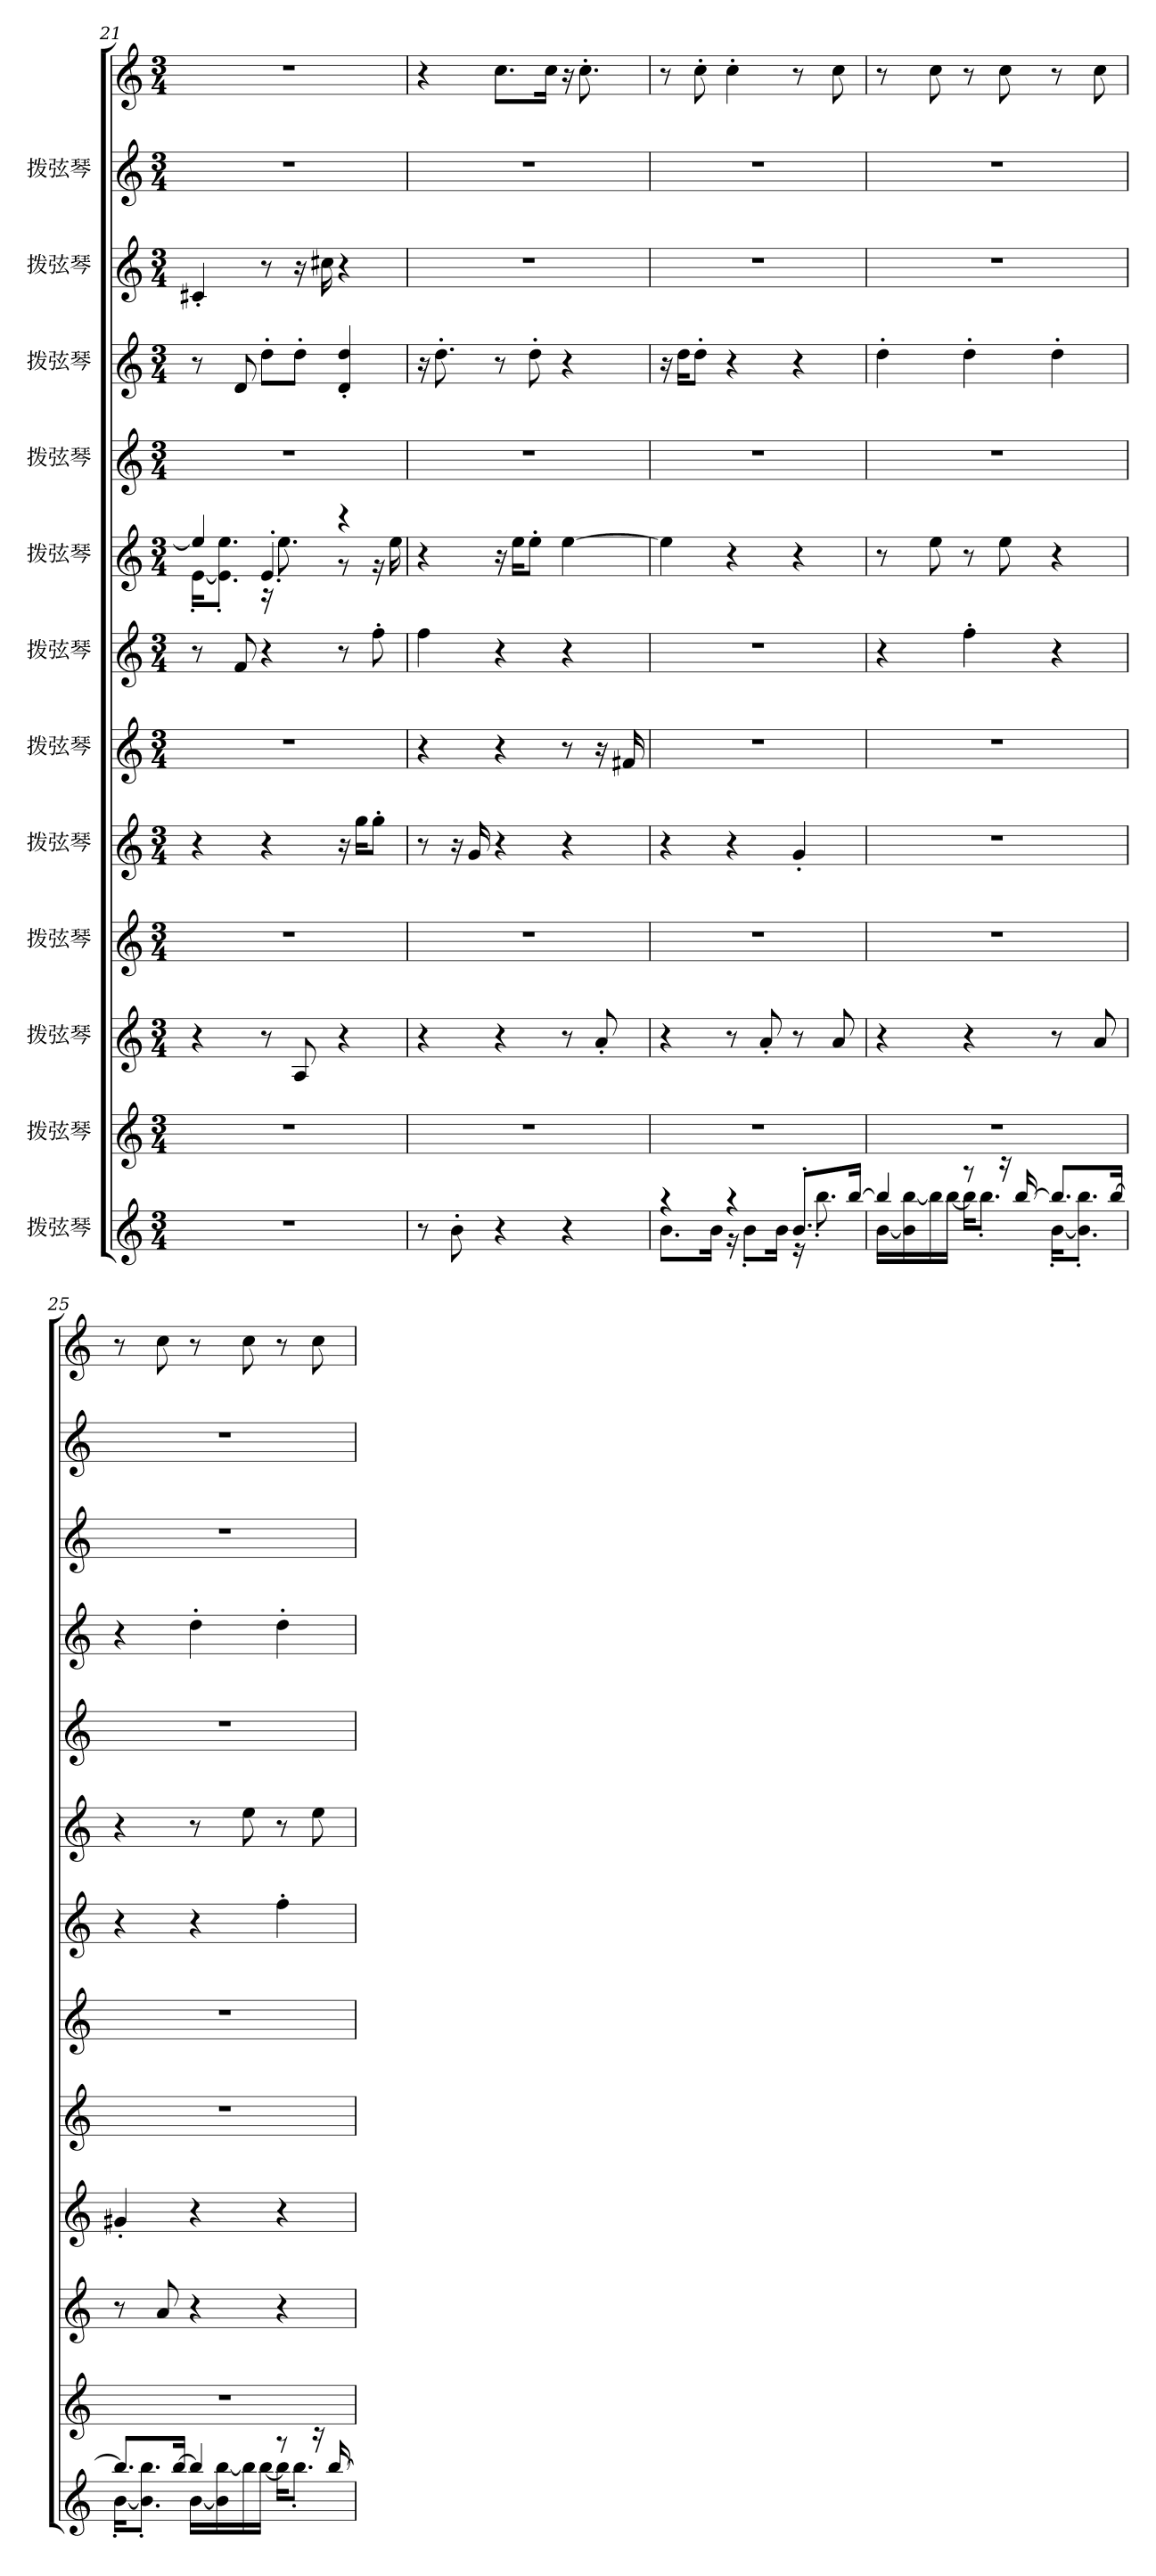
**kern	**kern	**kern	**kern	**kern	**kern	**kern	**kern	**kern	**kern	**kern	**kern	**kern
*part12	*part11	*part10	*part9	*part8	*part7	*part6	*part5	*part4	*part3	*part2	*part1	*part1
*staff13	*staff12	*staff11	*staff10	*staff9	*staff8	*staff7	*staff6	*staff5	*staff4	*staff3	*staff2	*staff1
*I"拨弦琴	*I"拨弦琴	*I"拨弦琴	*I"拨弦琴	*I"拨弦琴	*I"拨弦琴	*I"拨弦琴	*I"拨弦琴	*I"拨弦琴	*I"拨弦琴	*I"拨弦琴	*I"拨弦琴	*
!!LO:PB:g=z
*clefG2	*clefG2	*clefG2	*clefG2	*clefG2	*clefG2	*clefG2	*clefG2	*clefG2	*clefG2	*clefG2	*clefG2	*clefG2
*k[]	*k[]	*k[]	*k[]	*k[]	*k[]	*k[]	*k[]	*k[]	*k[]	*k[]	*k[]	*k[]
*M3/4	*M3/4	*M3/4	*M3/4	*M3/4	*M3/4	*M3/4	*M3/4	*M3/4	*M3/4	*M3/4	*M3/4	*M3/4
=21	=21	=21	=21	=21	=21	=21	=21	=21	=21	=21	=21	=21
*	*	*	*	*	*	*	*^	*	*	*	*	*
2.r	2.r	4r	2.r	4r	2.r	8r	4ee/]	[16e'\KL	2.r	8r	4c#X'/	2.r	2.r
.	.	.	.	.	.	.	.	8.e\]' 8.ee\'J	.	.	.	.	.
.	.	.	.	.	.	8f/	.	.	.	8d/	.	.	.
.	.	8r	.	4r	.	4r	4e'/	16r	.	8dd'\L	8r	.	.
.	.	.	.	.	.	.	.	8.ee'\	.	.	.	.	.
.	.	8A/	.	.	.	.	.	.	.	8dd'\J	16r	.	.
.	.	.	.	.	.	.	.	.	.	.	16cc#X\	.	.
.	.	4r	.	16r	.	8r	4r	8r	.	4d/' 4dd/'	4r	.	.
.	.	.	.	16gg\KL	.	.	.	.	.	.	.	.	.
.	.	.	.	8gg'\J	.	8ff'\	.	16r	.	.	.	.	.
.	.	.	.	.	.	.	.	16ee\	.	.	.	.	.
*	*	*	*	*	*	*	*v	*v	*	*	*	*	*
=22	=22	=22	=22	=22	=22	=22	=22	=22	=22	=22	=22	=22
8r	2.r	4r	2.r	8r	4r	4ff\	4r	2.r	16r	2.r	2.r	4r
.	.	.	.	.	.	.	.	.	8.dd'\	.	.	.
8b'\	.	.	.	16r	.	.	.	.	.	.	.	.
.	.	.	.	16g/	.	.	.	.	.	.	.	.
4r	.	4r	.	4r	4r	4r	16r	.	8r	.	.	8.cc\L
.	.	.	.	.	.	.	16ee\KL	.	.	.	.	.
.	.	.	.	.	.	.	8ee'\J	.	8dd'\	.	.	.
.	.	.	.	.	.	.	.	.	.	.	.	16cc\Jk
4r	.	8r	.	4r	8r	4r	[4ee\	.	4r	.	.	16r
.	.	.	.	.	.	.	.	.	.	.	.	8.cc'\
.	.	8a'/	.	.	16r	.	.	.	.	.	.	.
.	.	.	.	.	16f#X/	.	.	.	.	.	.	.
=23	=23	=23	=23	=23	=23	=23	=23	=23	=23	=23	=23	=23
*^	*	*	*	*	*	*	*	*	*	*	*	*
4r	8.b\L	2.r	4r	2.r	4r	2.r	2.r	4ee\]	2.r	16r	2.r	2.r	8r
.	.	.	.	.	.	.	.	.	.	16dd\KL	.	.	.
.	.	.	.	.	.	.	.	.	.	8dd'\J	.	.	8cc'\
.	16b\Jk	.	.	.	.	.	.	.	.	.	.	.	.
4r	16r	.	8r	.	4r	.	.	4r	.	4r	.	.	4cc'\
.	8b'\L	.	.	.	.	.	.	.	.	.	.	.	.
.	.	.	8a'/	.	.	.	.	.	.	.	.	.	.
.	16b\Jk	.	.	.	.	.	.	.	.	.	.	.	.
8.b'/L	16r	.	8r	.	4g'/	.	.	4r	.	4r	.	.	8r
.	8.bb'\	.	.	.	.	.	.	.	.	.	.	.	.
.	.	.	8a/	.	.	.	.	.	.	.	.	.	8cc\
[16bb/Jk	.	.	.	.	.	.	.	.	.	.	.	.	.
!!LO:PB:g=z
=24	=24	=24	=24	=24	=24	=24	=24	=24	=24	=24	=24	=24	=24
4bb/]	[16b\LL	2.r	4r	2.r	2.r	2.r	4r	8r	2.r	4dd'\	2.r	2.r	8r
.	16b\] [16bb\	.	.	.	.	.	.	.	.	.	.	.	.
.	16bb\]	.	.	.	.	.	.	8ee\	.	.	.	.	8cc\
.	[16bb\JJ	.	.	.	.	.	.	.	.	.	.	.	.
8r	16bb\KL]	.	4r	.	.	.	4ff'\	8r	.	4dd'\	.	.	8r
.	8.bb'\J	.	.	.	.	.	.	.	.	.	.	.	.
16r	.	.	.	.	.	.	.	8ee\	.	.	.	.	8cc\
[16bb/	.	.	.	.	.	.	.	.	.	.	.	.	.
8.bb/L]	[16b'\KL	.	8r	.	.	.	4r	4r	.	4dd'\	.	.	8r
.	8.b\]' 8.bb\'J	.	.	.	.	.	.	.	.	.	.	.	.
.	.	.	8a/	.	.	.	.	.	.	.	.	.	8cc\
[16bb/Jk	.	.	.	.	.	.	.	.	.	.	.	.	.
=25	=25	=25	=25	=25	=25	=25	=25	=25	=25	=25	=25	=25	=25
8.bb/L]	[16b'\KL	2.r	8r	4g#X'/	2.r	2.r	4r	4r	2.r	4r	2.r	2.r	8r
.	8.b\]' 8.bb\'J	.	.	.	.	.	.	.	.	.	.	.	.
.	.	.	8a/	.	.	.	.	.	.	.	.	.	8cc\
[16bb/Jk	.	.	.	.	.	.	.	.	.	.	.	.	.
4bb/]	[16b\LL	.	4r	4r	.	.	4r	8r	.	4dd'\	.	.	8r
.	16b\] [16bb\	.	.	.	.	.	.	.	.	.	.	.	.
.	16bb\]	.	.	.	.	.	.	8ee\	.	.	.	.	8cc\
.	[16bb\JJ	.	.	.	.	.	.	.	.	.	.	.	.
8r	16bb\KL]	.	4r	4r	.	.	4ff'\	8r	.	4dd'\	.	.	8r
.	8.bb'\J	.	.	.	.	.	.	.	.	.	.	.	.
16r	.	.	.	.	.	.	.	8ee\	.	.	.	.	8cc\
[16bb/	.	.	.	.	.	.	.	.	.	.	.	.	.
*v	*v	*	*	*	*	*	*	*	*	*	*	*	*
=	=	=	=	=	=	=	=	=	=	=	=	=
*-	*-	*-	*-	*-	*-	*-	*-	*-	*-	*-	*-	*-
